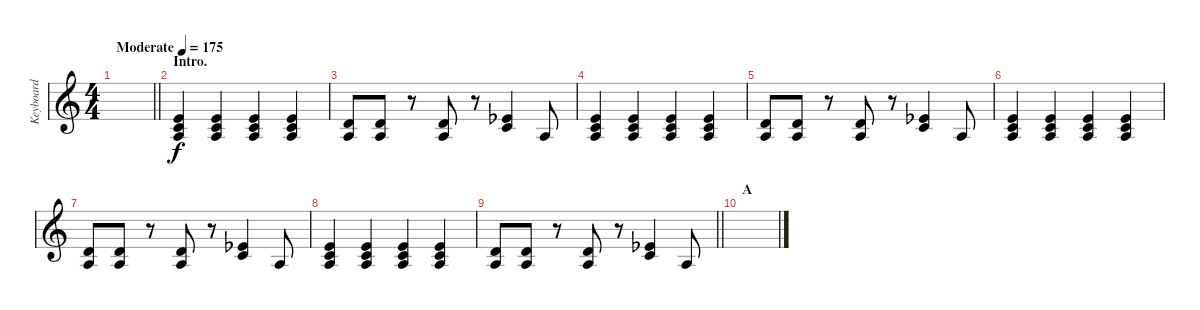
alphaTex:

\track ("Keyboard" "Keyboard") {instrument lead2sawtooth}
\staff {score}
\tuning (E4 B3 G3 D3 A2 E2) {hide}
\ts (4 4)
\tempo (175 "Moderate")
\clef g2
\barLineRight lightlight
\ks c
|
\section ("" "Intro.")
(0.1 1.2 2.3).4 (0.1 1.2 2.3).4 (0.1 1.2 2.3).4 (0.1 1.2 2.3).4 |
(3.2 2.3).8 (3.2 2.3).8 r.8 (3.2 2.3).8 r.8 (4.2{acc b} 5.3).4 2.3.8 |
(0.1 1.2 2.3).4 (0.1 1.2 2.3).4 (0.1 1.2 2.3).4 (0.1 1.2 2.3).4 |
(3.2 2.3).8 (3.2 2.3).8 r.8 (3.2 2.3).8 r.8 (4.2{acc b} 5.3).4 2.3.8 |
(0.1 1.2 2.3).4 (0.1 1.2 2.3).4 (0.1 1.2 2.3).4 (0.1 1.2 2.3).4 |
(3.2 2.3).8 (3.2 2.3).8 r.8 (3.2 2.3).8 r.8 (4.2{acc b} 5.3).4 2.3.8 |
(0.1 1.2 2.3).4 (0.1 1.2 2.3).4 (0.1 1.2 2.3).4 (0.1 1.2 2.3).4 |
\barLineRight lightlight
(3.2 2.3).8 (3.2 2.3).8 r.8 (3.2 2.3).8 r.8 (4.2{acc b} 5.3).4 2.3.8 |
\section ("" "A")
